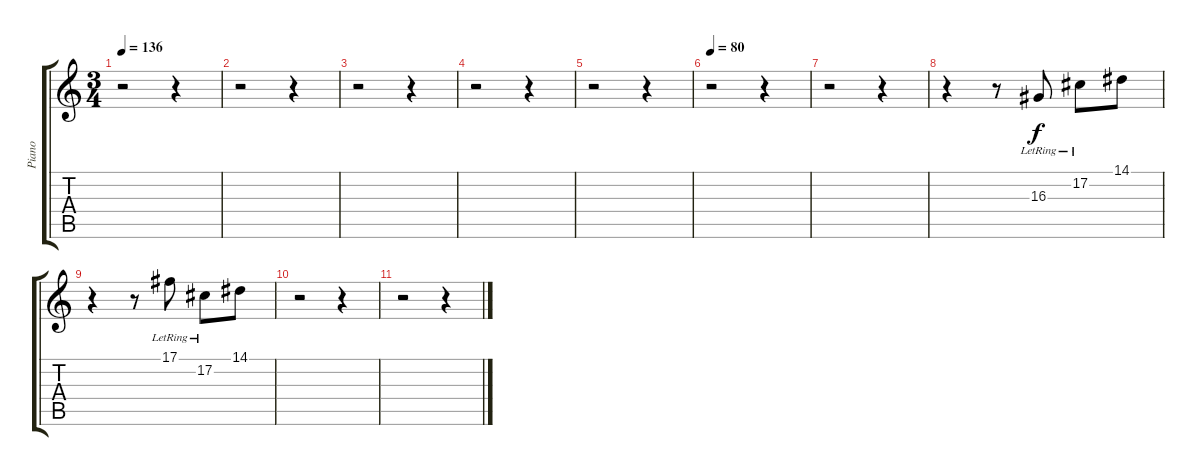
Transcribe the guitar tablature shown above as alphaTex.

\track ("Piano" "Piano") {instrument acousticgrandpiano}
\staff {score tabs}
\tuning (Db4 Ab3 E3 B2 Gb2 Db2) {hide}
\ts (3 4)
\tempo 136
\clef g2
\ks c
r.2{dy f} r.4 |
r.2 r.4 |
r.2 r.4 |
r.2 r.4 |
r.2 r.4 |
\tempo 80
r.2 r.4 |
r.2 r.4 |
r.4 r.8 16.3{lr}.8 17.2{lr}.8 14.1.8 |
r.4 r.8 17.1{lr}.8 17.2{lr}.8 14.1.8 |
r.2 r.4 |
r.2 r.4
